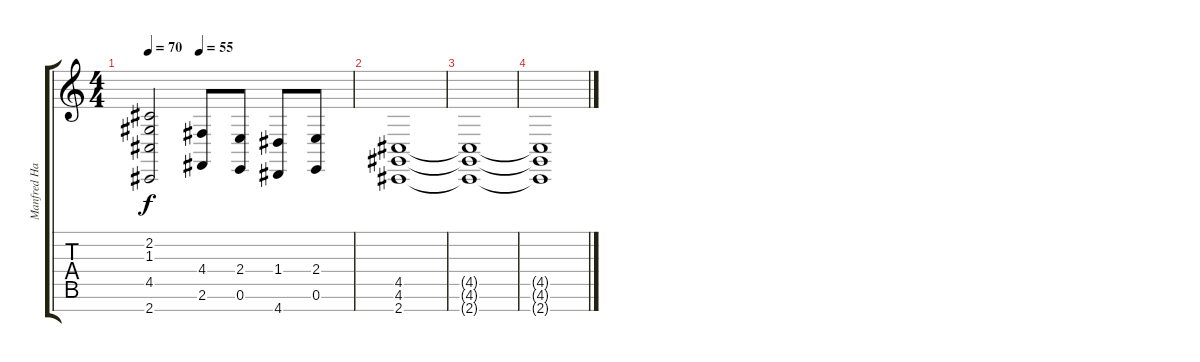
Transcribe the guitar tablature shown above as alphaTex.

\track ("Manfred Hanberg" "Manfred Ha") {instrument choiraahs}
\staff {score tabs}
\tuning (E4 B3 G3 D3 A2 E2 B1) {hide}
\ts (4 4)
\tempo 70
\tempo (55 0.25)
\clef g2
\ks c
(2.2{t} 1.3{t} 4.5{t} 2.7{t}).2{dy f} (4.4 2.6).8 (2.4 0.6).8 (1.4 4.7).8 (2.4 0.6).8 |
(4.5 4.6 2.7).1 |
(4.5{t} 4.6{t} 2.7{t}).1 |
(4.5{t} 4.6{t} 2.7{t}).1
